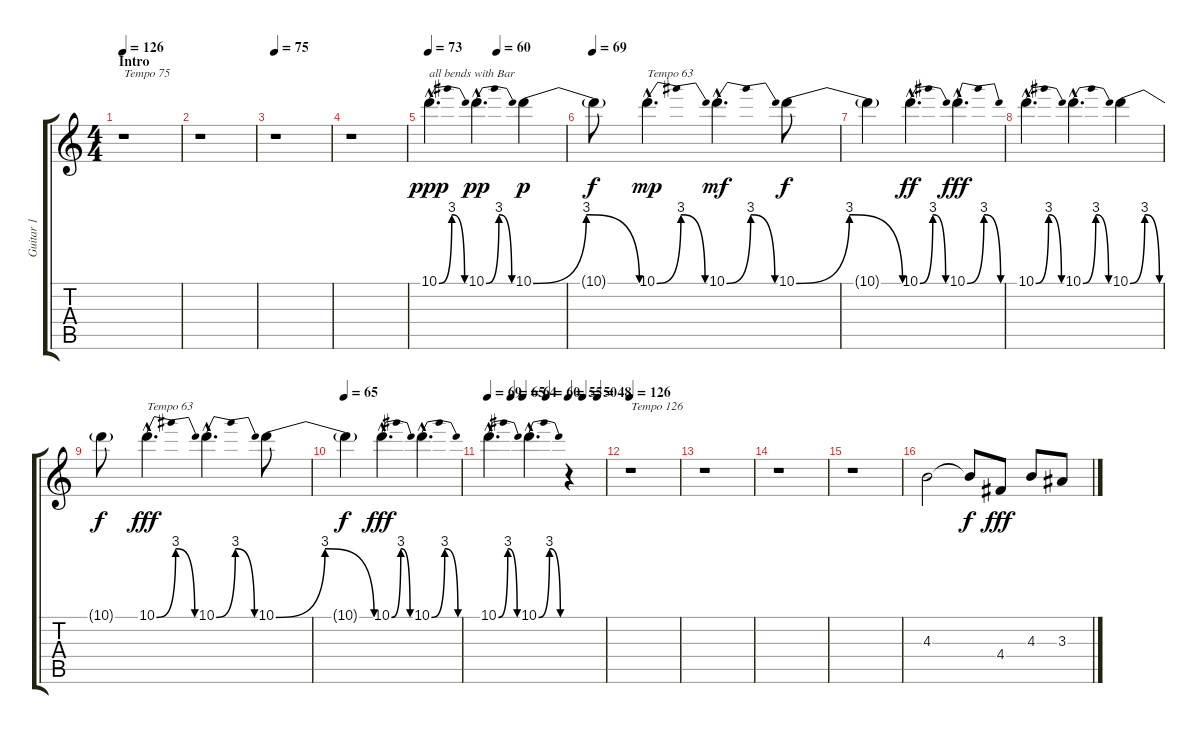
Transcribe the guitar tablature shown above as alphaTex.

\track ("Guitar 1" "Guitar 1") {instrument distortionguitar}
\staff {score tabs}
\tuning (E4 B3 G3 D3 A2 D2) {hide}
\ts (4 4)
\section ("" "Intro")
\tempo 126
\tempo 73
\tempo 126
\clef g2
\ks c
r.1{txt "Tempo 75" dy ppp instrument distortionguitar} |
r.1 |
\tempo 75
r.1 |
r.1 |
\tempo 73
\tempo (60 0.5)
10.1{be (bendrelease 0 0 30 12 30 12 60 0) hac}.4{d txt "all bends with Bar"} 10.1{be (bendrelease 0 0 30 12 30 12 60 0) hac}.4{d dy pp} 10.1{be (bendrelease 0 0 30 12 30 12 60 0)}.4{dy p} |
\tempo 69
10.1{t}.8{dy f} 10.1{be (bendrelease 0 0 30 12 30 12 60 0) hac}.4{d txt "Tempo 63" dy mp} 10.1{be (bendrelease 0 0 30 12 30 12 60 0) hac}.4{d dy mf} 10.1{be (bendrelease 0 0 30 12 30 12 60 0)}.8{dy f} |
10.1{t}.4 10.1{be (bendrelease 0 0 30 12 30 12 60 0) hac}.4{d dy ff} 10.1{be (bendrelease 0 0 30 12 30 12 60 0) hac}.4{d dy fff} |
10.1{be (bendrelease 0 0 30 12 30 12 60 0) hac}.4{d} 10.1{be (bendrelease 0 0 30 12 30 12 60 0) hac}.4{d} 10.1{be (bendrelease 0 0 30 12 30 12 60 0)}.4 |
10.1{t}.8{dy f} 10.1{be (bendrelease 0 0 30 12 30 12 60 0) hac}.4{d txt "Tempo 63" dy fff} 10.1{be (bendrelease 0 0 30 12 30 12 60 0) hac}.4{d} 10.1{be (bendrelease 0 0 30 12 30 12 60 0)}.8 |
\tempo 65
10.1{t}.4{dy f} 10.1{be (bendrelease 0 0 30 12 30 12 60 0) hac}.4{d dy fff} 10.1{be (bendrelease 0 0 30 12 30 12 60 0) hac}.4{d} |
\tempo 69
\tempo (65 0.2)
\tempo (64 0.3)
\tempo (60 0.5)
\tempo (55 0.6875)
\tempo (50 0.8125)
\tempo (48 0.9375)
10.1{be (bendrelease 0 0 30 12 30 12 60 0) hac}.4{d} 10.1{be (bendrelease 0 0 30 12 30 12 60 0) hac}.4{d} r.4 |
\tempo 126
r.1{txt "Tempo 126"} |
r.1 |
r.1 |
r.1 |
4.3.2 4.3{t}.8{dy f} 4.4.8{dy fff} 4.3.8 3.3.8
